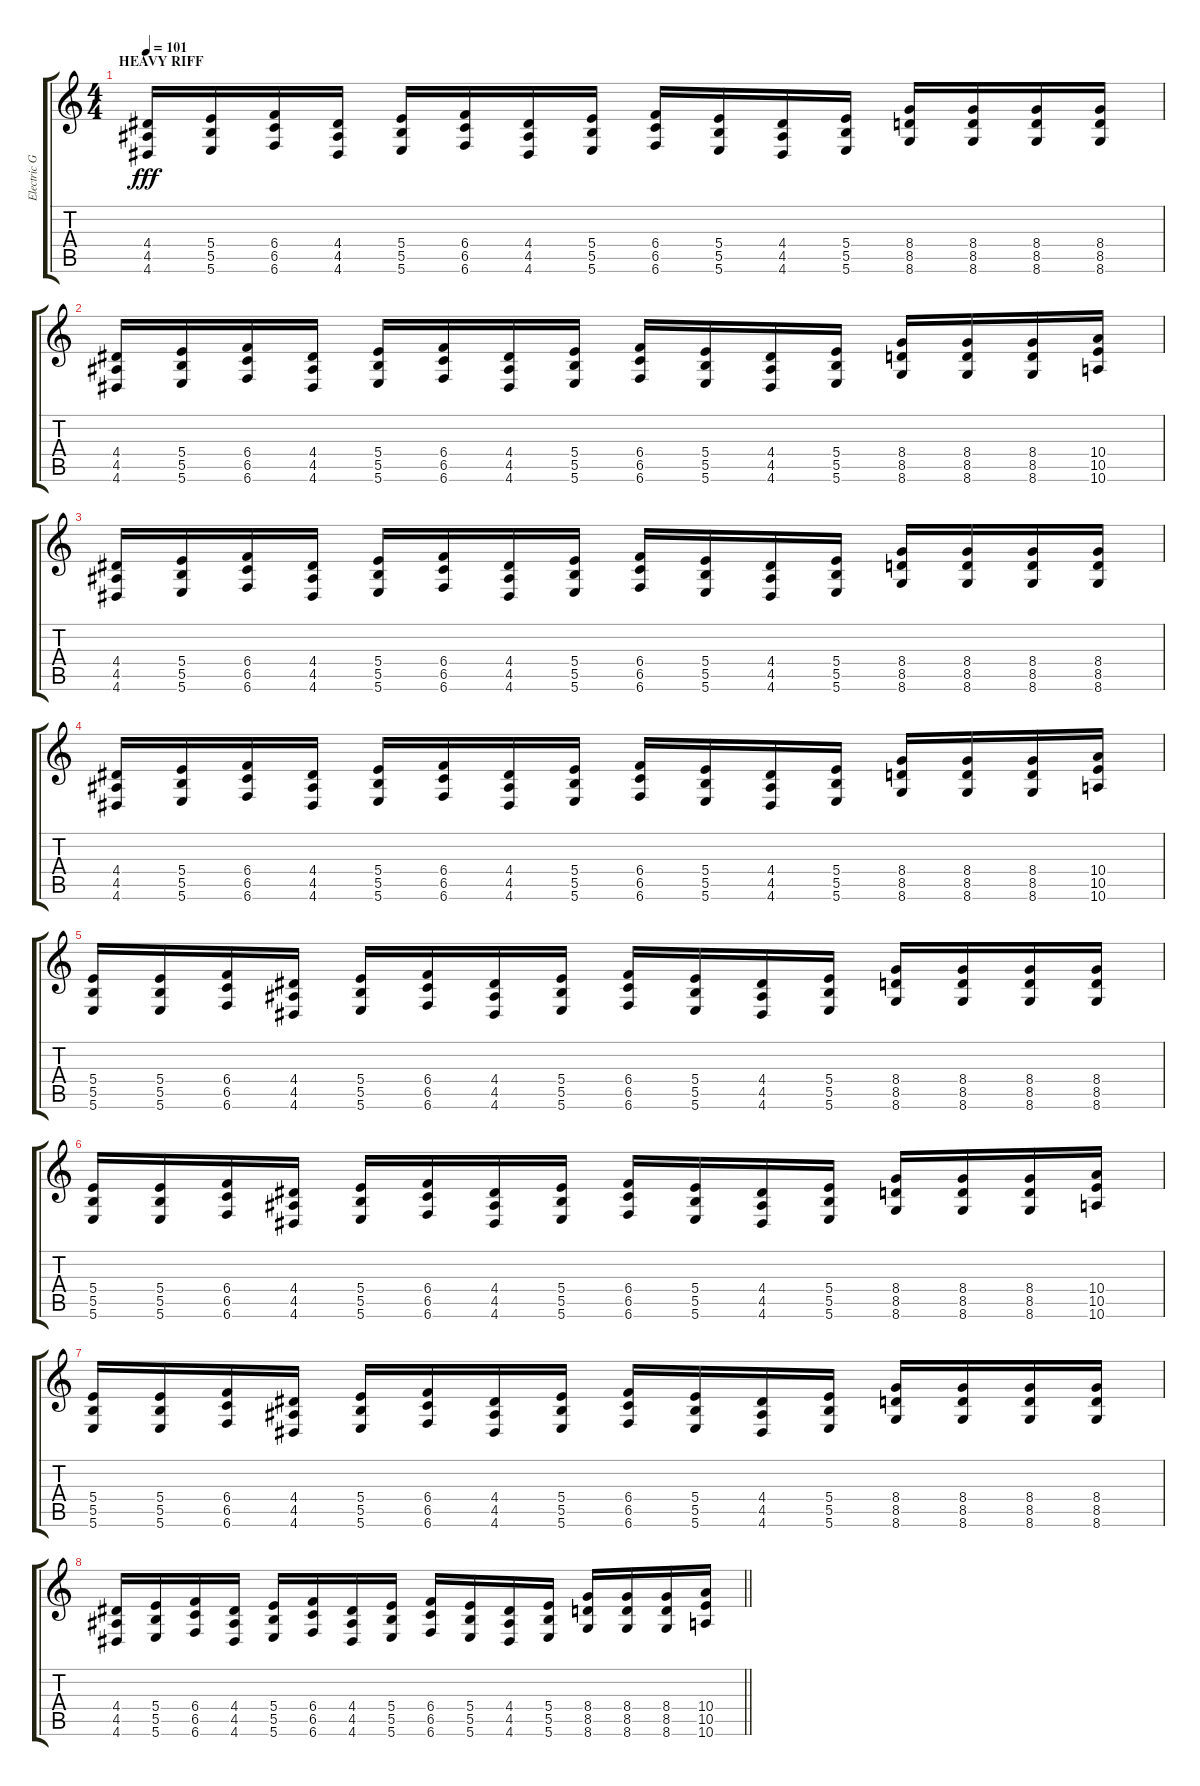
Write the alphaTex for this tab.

\track ("Electric Guitar 1" "Electric G") {instrument distortionguitar}
\staff {score tabs}
\tuning (Db4 Ab3 E3 B2 Gb2 B1) {hide}
\ts (4 4)
\section ("" "HEAVY RIFF")
\tempo 101
\clef g2
\ks c
(4.4 4.5 4.6).16{dy fff} (5.4 5.5 5.6).16 (6.4 6.5 6.6).16 (4.4 4.5 4.6).16 (5.4 5.5 5.6).16 (6.4 6.5 6.6).16 (4.4 4.5 4.6).16 (5.4 5.5 5.6).16 (6.4 6.5 6.6).16 (5.4 5.5 5.6).16 (4.4 4.5 4.6).16 (5.4 5.5 5.6).16 (8.4 8.5 8.6).16 (8.4 8.5 8.6).16 (8.4 8.5 8.6).16 (8.4 8.5 8.6).16 |
(4.4 4.5 4.6).16 (5.4 5.5 5.6).16 (6.4 6.5 6.6).16 (4.4 4.5 4.6).16 (5.4 5.5 5.6).16 (6.4 6.5 6.6).16 (4.4 4.5 4.6).16 (5.4 5.5 5.6).16 (6.4 6.5 6.6).16 (5.4 5.5 5.6).16 (4.4 4.5 4.6).16 (5.4 5.5 5.6).16 (8.4 8.5 8.6).16 (8.4 8.5 8.6).16 (8.4 8.5 8.6).16 (10.4 10.5 10.6).16 |
(4.4 4.5 4.6).16 (5.4 5.5 5.6).16 (6.4 6.5 6.6).16 (4.4 4.5 4.6).16 (5.4 5.5 5.6).16 (6.4 6.5 6.6).16 (4.4 4.5 4.6).16 (5.4 5.5 5.6).16 (6.4 6.5 6.6).16 (5.4 5.5 5.6).16 (4.4 4.5 4.6).16 (5.4 5.5 5.6).16 (8.4 8.5 8.6).16 (8.4 8.5 8.6).16 (8.4 8.5 8.6).16 (8.4 8.5 8.6).16 |
(4.4 4.5 4.6).16 (5.4 5.5 5.6).16 (6.4 6.5 6.6).16 (4.4 4.5 4.6).16 (5.4 5.5 5.6).16 (6.4 6.5 6.6).16 (4.4 4.5 4.6).16 (5.4 5.5 5.6).16 (6.4 6.5 6.6).16 (5.4 5.5 5.6).16 (4.4 4.5 4.6).16 (5.4 5.5 5.6).16 (8.4 8.5 8.6).16 (8.4 8.5 8.6).16 (8.4 8.5 8.6).16 (10.4 10.5 10.6).16 |
(5.4 5.5 5.6).16 (5.4 5.5 5.6).16 (6.4 6.5 6.6).16 (4.4 4.5 4.6).16 (5.4 5.5 5.6).16 (6.4 6.5 6.6).16 (4.4 4.5 4.6).16 (5.4 5.5 5.6).16 (6.4 6.5 6.6).16 (5.4 5.5 5.6).16 (4.4 4.5 4.6).16 (5.4 5.5 5.6).16 (8.4 8.5 8.6).16 (8.4 8.5 8.6).16 (8.4 8.5 8.6).16 (8.4 8.5 8.6).16 |
(5.4 5.5 5.6).16 (5.4 5.5 5.6).16 (6.4 6.5 6.6).16 (4.4 4.5 4.6).16 (5.4 5.5 5.6).16 (6.4 6.5 6.6).16 (4.4 4.5 4.6).16 (5.4 5.5 5.6).16 (6.4 6.5 6.6).16 (5.4 5.5 5.6).16 (4.4 4.5 4.6).16 (5.4 5.5 5.6).16 (8.4 8.5 8.6).16 (8.4 8.5 8.6).16 (8.4 8.5 8.6).16 (10.4 10.5 10.6).16 |
(5.4 5.5 5.6).16 (5.4 5.5 5.6).16 (6.4 6.5 6.6).16 (4.4 4.5 4.6).16 (5.4 5.5 5.6).16 (6.4 6.5 6.6).16 (4.4 4.5 4.6).16 (5.4 5.5 5.6).16 (6.4 6.5 6.6).16 (5.4 5.5 5.6).16 (4.4 4.5 4.6).16 (5.4 5.5 5.6).16 (8.4 8.5 8.6).16 (8.4 8.5 8.6).16 (8.4 8.5 8.6).16 (8.4 8.5 8.6).16 |
\barLineRight lightlight
(4.4 4.5 4.6).16 (5.4 5.5 5.6).16 (6.4 6.5 6.6).16 (4.4 4.5 4.6).16 (5.4 5.5 5.6).16 (6.4 6.5 6.6).16 (4.4 4.5 4.6).16 (5.4 5.5 5.6).16 (6.4 6.5 6.6).16 (5.4 5.5 5.6).16 (4.4 4.5 4.6).16 (5.4 5.5 5.6).16 (8.4 8.5 8.6).16 (8.4 8.5 8.6).16 (8.4 8.5 8.6).16 (10.4 10.5 10.6).16
